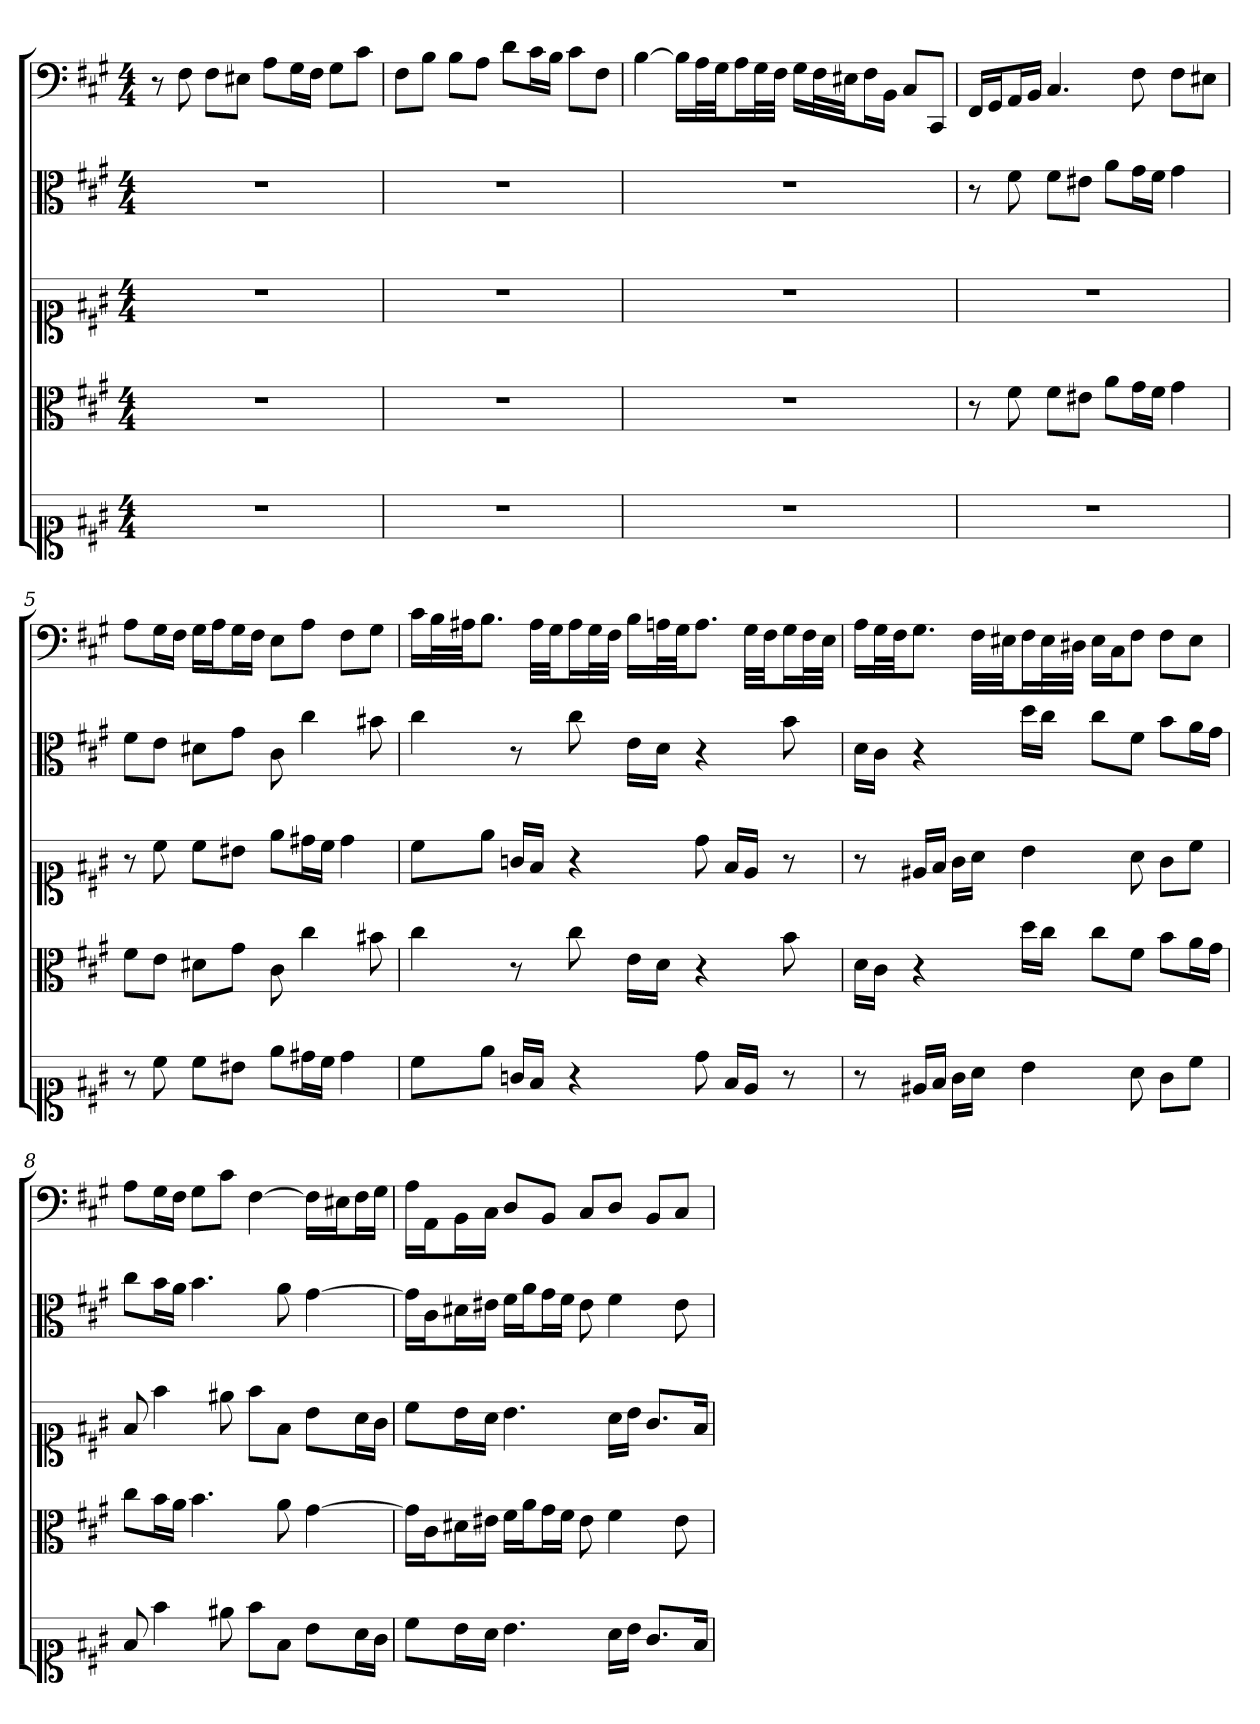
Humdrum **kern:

**kern	**kern	**kern	**kern	**kern
*part5	*part4	*part3	*part2	*part1
*staff5	*staff4	*staff3	*staff2	*staff1
*clefC1	*clefC3	*clefC1	*clefC3	*clefF4
*k[f#c#g#]	*k[f#c#g#]	*k[f#c#g#]	*k[f#c#g#]	*k[f#c#g#]
*f#:	*f#:	*f#:	*f#:	*f#:
*M4/4	*M4/4	*M4/4	*M4/4	*M4/4
=1	=1	=1	=1	=1
1r	1r	1r	1r	8r
.	.	.	.	8F#
.	.	.	.	8F#\L
.	.	.	.	8E#X\J
.	.	.	.	8A\L
.	.	.	.	16G#\L
.	.	.	.	16F#\JJ
.	.	.	.	8G#\L
.	.	.	.	8c#\J
=2	=2	=2	=2	=2
1r	1r	1r	1r	8F#\L
.	.	.	.	8B\J
.	.	.	.	8B\L
.	.	.	.	8A\J
.	.	.	.	8d\L
.	.	.	.	16c#\L
.	.	.	.	16B\JJ
.	.	.	.	8c#\L
.	.	.	.	8F#\J
=3	=3	=3	=3	=3
1r	1r	1r	1r	[4B
.	.	.	.	16B\LL]
.	.	.	.	32A\L
.	.	.	.	32G#\JJ
.	.	.	.	16A\L
.	.	.	.	32G#\L
.	.	.	.	32F#\JJJ
.	.	.	.	16G#\LL
.	.	.	.	32F#\L
.	.	.	.	32E#X\JJ
.	.	.	.	16F#\L
.	.	.	.	16BB\JJ
.	.	.	.	8C#/L
.	.	.	.	8CC#/J
=4	=4	=4	=4	=4
1r	8r	1r	8r	16FF#/LL
.	.	.	.	16GG#/J
.	8f#	.	8f#	16AA/L
.	.	.	.	16BB/JJ
.	8f#\L	.	8f#\L	4.C#
.	8e#X\J	.	8e#X\J	.
.	8a\L	.	8a\L	.
.	16g#\L	.	16g#\L	8F#
.	16f#\JJ	.	16f#\JJ	.
.	4g#	.	4g#	8F#\L
.	.	.	.	8E#X\J
=5	=5	=5	=5	=5
8r	8f#\L	8r	8f#\L	8A\L
8cc#	8e\J	8cc#	8e\J	16G#\L
.	.	.	.	16F#\JJ
8cc#\L	8d#X\L	8cc#\L	8d#X\L	16G#\LL
.	.	.	.	16A\J
8b#X\J	8g#\J	8b#X\J	8g#\J	16G#\L
.	.	.	.	16F#\JJ
8ee\L	8c#	8ee\L	8c#	8E\L
16dd#X\L	4cc#	16dd#X\L	4cc#	8A\J
16cc#\JJ	.	16cc#\JJ	.	.
4dd#	.	4dd#	.	8F#\L
.	8b#X	.	8b#X	8G#\J
=6	=6	=6	=6	=6
8cc#\L	4cc#	8cc#\L	4cc#	16c#\LL
.	.	.	.	32B\L
.	.	.	.	32A#X\JJ
8ee\J	.	8ee\J	.	8.B\J
16gn/LL	8r	16gn/LL	8r	.
16f#/JJ	.	16f#/JJ	.	32A#\LLL
.	.	.	.	32G#\JJ
4r	8cc#	4r	8cc#	16A#\L
.	.	.	.	32G#\L
.	.	.	.	32F#\JJJ
.	16e\LL	.	16e\LL	16B\LL
.	16d\JJ	.	16d\JJ	32An\L
.	.	.	.	32G#\JJ
8dd	4r	8dd	4r	8.A\J
16f#/LL	.	16f#/LL	.	.
16e/JJ	.	16e/JJ	.	32G#\LLL
.	.	.	.	32F#\JJ
8r	8b	8r	8b	16G#\L
.	.	.	.	32F#\L
.	.	.	.	32E\JJJ
=7	=7	=7	=7	=7
8r	16d\LL	8r	16d\LL	16A\LL
.	16c#\JJ	.	16c#\JJ	32G#\L
.	.	.	.	32F#\JJ
16e#X/LL	4r	16e#X/LL	4r	8.G#\J
16f#/JJ	.	16f#/JJ	.	.
16g#\LL	.	16g#\LL	.	.
16a\JJ	.	16a\JJ	.	32F#\LLL
.	.	.	.	32E#X\JJ
4b	16dd\LL	4b	16dd\LL	16F#\L
.	16cc#\JJ	.	16cc#\JJ	32E#\L
.	.	.	.	32D#X\JJJ
.	8cc#\L	.	8cc#\L	16E#\LL
.	.	.	.	16C#\J
8a	8f#\J	8a	8f#\J	8F#\J
8g#\L	8b\L	8g#\L	8b\L	8F#\L
8cc#\J	16a\L	8cc#\J	16a\L	8E#\J
.	16g#\JJ	.	16g#\JJ	.
=8	=8	=8	=8	=8
8f#	8cc#\L	8f#	8cc#\L	8A\L
4ff#	16b\L	4ff#	16b\L	16G#\L
.	16a\JJ	.	16a\JJ	16F#\JJ
.	4.b	.	4.b	8G#\L
8ee#X	.	8ee#X	.	8c#\J
8ff#\L	.	8ff#\L	.	[4F#
8f#\J	8a	8f#\J	8a	.
8b\L	[4g#	8b\L	[4g#	16F#\LL]
.	.	.	.	16E#X\J
16a\L	.	16a\L	.	16F#\L
16g#\JJ	.	16g#\JJ	.	16G#\JJ
=9	=9	=9	=9	=9
8cc#\L	16g#\LL]	8cc#\L	16g#\LL]	16A\LL
.	16c#\J	.	16c#\J	16AA\J
16b\L	16d#X\L	16b\L	16d#X\L	16BB\L
16a\JJ	16e#X\JJ	16a\JJ	16e#X\JJ	16C#\JJ
4.b	16f#\LL	4.b	16f#\LL	8D/L
.	16a\J	.	16a\J	.
.	16g#\L	.	16g#\L	8BB/J
.	16f#\JJ	.	16f#\JJ	.
.	8e#	.	8e#	8C#/L
16a\LL	4f#	16a\LL	4f#	8D/J
16b\JJ	.	16b\JJ	.	.
8.g#/L	.	8.g#/L	.	8BB/L
.	8e#	.	8e#	8C#/J
16f#/Jk	.	16f#/Jk	.	.
=	=	=	=	=
*-	*-	*-	*-	*-
